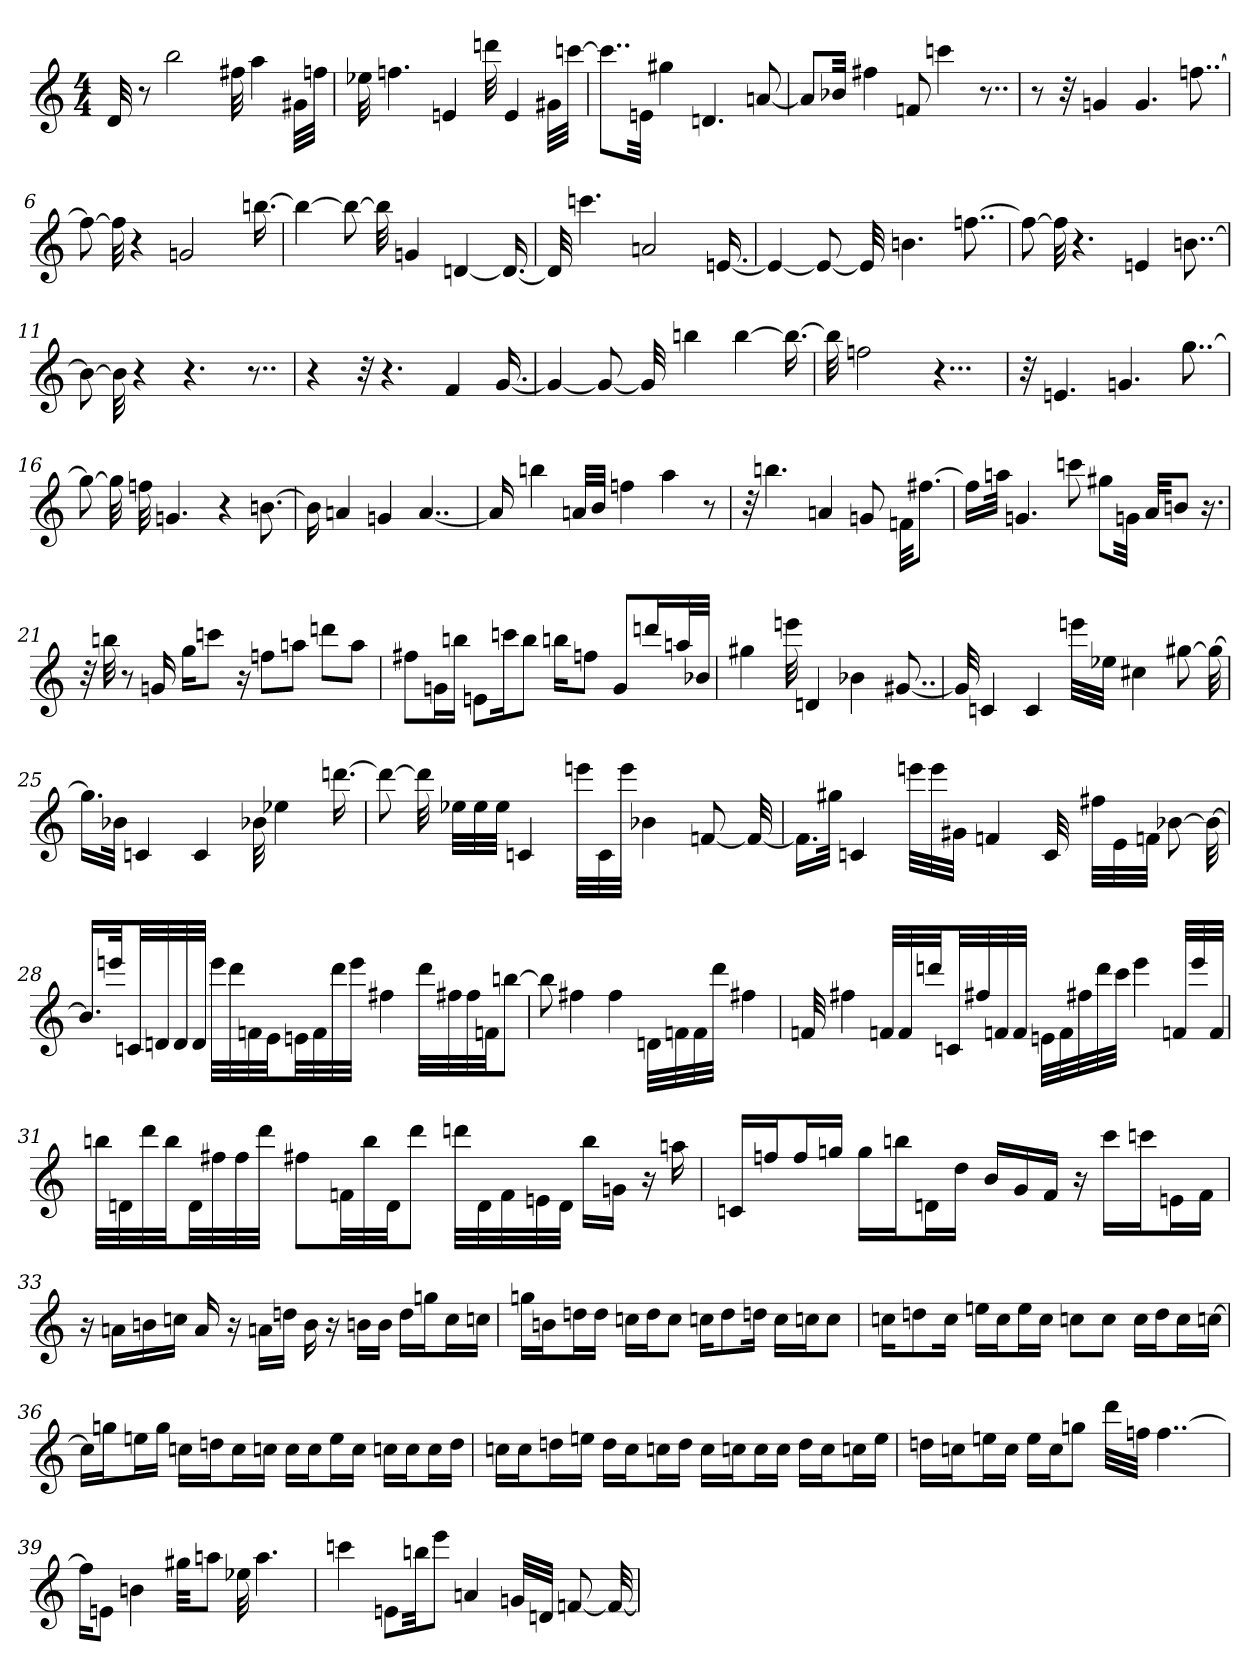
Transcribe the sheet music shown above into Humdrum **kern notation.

**kern
*part1
*staff1
*clefG2
*M4/4
=1
32d
8r
2bb
32ff#X
4aa
32g#X\LLL
32ffn\JJJ
=2
32ee-X
4.ffn
4en
32dddn
4e
32g#X\LLL
[32cccn\JJJ
=3
8..ccc\L]
32en\Jkk
4gg#X
4.dn
[8an
=4
8a/L]
32b-X/Jkk
4ff#X
8fn
4cccn
8..r
=5
8r
32r
4gn
4.g
[8..ffn
=6
8ff_
32ff]
4r
2gn
[16.bbn
=7
4bb_
8bb_
32bb]
4gn
[4dn
16.d_
=8
32d]
4.cccn
2an
[16.en
=9
4e_
8e_
32e]
4.bn
[8..ffn
=10
8ff_
32ff]
4.r
4en
[8..bn
=11
8b_
32b]
4r
4.r
8..r
=12
4r
32r
4.r
4f
[16.g
=13
4g_
8g_
32g]
4bbn
[4bb
16.bb_
=14
32bb]
2ffn
4...r
=15
32r
4.en
4.gn
[8..gg
=16
8gg_
32gg]
32ffn
4.gn
4r
[8.bn
=17
16b]
4an
4gn
[4..a
=18
16a]
4bbn
32an/LLL
32b/JJJ
4ffn
4aa
8r
=19
32r
4.bbn
4an
8gn
32fn\KKL
[8.ff#X\J
=20
16ff#\LL]
32aan\JJk
4.gn
8cccn
8gg#X\L
32gn\Jkk
32a/KKL
8bn/J
16.r
=21
32r
32bbn
8r
16gn
16gg\KL
8cccn\J
16r
8ffn\L
8aan\J
8dddn\L
8aa\J
=22
8ff#X\L
16gn\L
16bbn\JJ
8en\L
16cccn\K
8bb\J
16bbn\KL
8ffn\J
8g/L
16dddn/L
32aan/L
32b-X/JJJ
=23
4gg#X
32eeen
4dn
4b-X
[8..g#X
=24
32g#]
4cn
4c
32eeen\LLL
32ee-X\JJJ
4cc#X
[8gg#X
32gg#_
=25
16.gg#\LL]
32b-X\JJk
4cn
4c
32b-X
4ee-X
[16.dddn
=26
8ddd_
32ddd]
32ee-X\LLL
32ee-\
32ee-\JJJ
4cn
32eeen\LLL
32c\
32eee\JJJ
4b-X
[8fn
32f_
=27
16.f\LL]
32gg#X\JJk
4cn
32eeen\LLL
32eee\
32g#X\JJJ
4fn
32c
32ff#X\LLL
32e\
32fn\JJJ
[8b-X
32b-_
=28
16.b-/LL]
32eeen/Jk
32cn/LL
32dn/
32d/
32d/JJJ
32eee\LLL
32ddd\
32fn\
32e\JJ
32en\LL
32f\
32ddd\
32eee\JJJ
4ff#X
32ddd\LLL
32ff#X\
32ff#\
32fn\JJ
[8bbn\J
=29
8bb]
4ff#X
4ff#
32dn\LLL
32fn\
32f\
32ddd\JJJ
4ff#X
=30
32fn
4ff#X
32fn/LLL
32f/
32dddn/JJ
32cn/LL
32ff#X/
32fn/
32f/JJJ
32en\LLL
32f\
32ff#X\
32ddd\
32ccc\JJJ
4eee
32fn/LLL
32eee/
32f/JJJ
=31
32bbn\LLL
32dn\
32ddd\
32bb\JJ
32d\LL
32ff#X\
32ff#\
32ddd\JJJ
8ff#X\L
32fn\LL
32bb\
32d\JJ
8ddd\J
32dddn\LLL
32d\
32f\
32en\
32d\JJJ
16bb\LL
16gn\JJ
16r
16aan
=32
16cn/LL
16ffn/J
16ff/L
16ggn/JJ
16gg\LL
16bbn\J
16dn\L
16dd\JJ
16b/LL
16g/
16f/JJ
16r
16ccc\LL
16cccn\J
16en\L
16f\JJ
=33
16r
16an\LL
16bn\
16ccn\JJ
16a
16r
16an\LL
16ddn\JJ
16b
16r
16bn\LL
16b\JJ
16dd\LL
16ggn\J
16cc\L
16ccn\JJ
=34
16ggn\LL
16bn\J
16ddn\L
16dd\JJ
16ccn\LL
16dd\J
8cc\J
16ccn\KL
8dd\
16ddn\Jk
16cc\LL
16ccn\J
8cc\J
=35
16ccn\KL
8ddn\
16cc\Jk
16een\LL
16cc\J
16ee\L
16cc\JJ
8ccn\L
8cc\J
16cc\LL
16dd\J
16cc\L
[16ccn\JJ
=36
16cc\LL]
16ggn\J
16een\L
16gg\JJ
16ccn\LL
16ddn\J
16cc\L
16ccn\JJ
16cc\LL
16cc\J
16ee\L
16cc\JJ
16ccn\LL
16cc\J
16cc\L
16dd\JJ
=37
16ccn\LL
16cc\J
16ddn\L
16een\JJ
16dd\LL
16cc\J
16ccn\L
16dd\JJ
16cc\LL
16ccn\J
16cc\L
16cc\JJ
16dd\LL
16cc\J
16ccn\L
16ee\JJ
=38
16ddn\LL
16ccn\J
16een\L
16cc\JJ
16ee\LL
16cc\J
8ggn\J
32ddd\LLL
32ffn\JJJ
[4..ff
=39
16ff\KL]
8en\J
4bn
32gg#X\KKL
8aan\J
32ee-X
4.aa
=40
4cccn
8en\L
32bbn\KK
8eee\J
4an
32gn/LLL
32dn/JJJ
[8fn
32f_
=
*-
